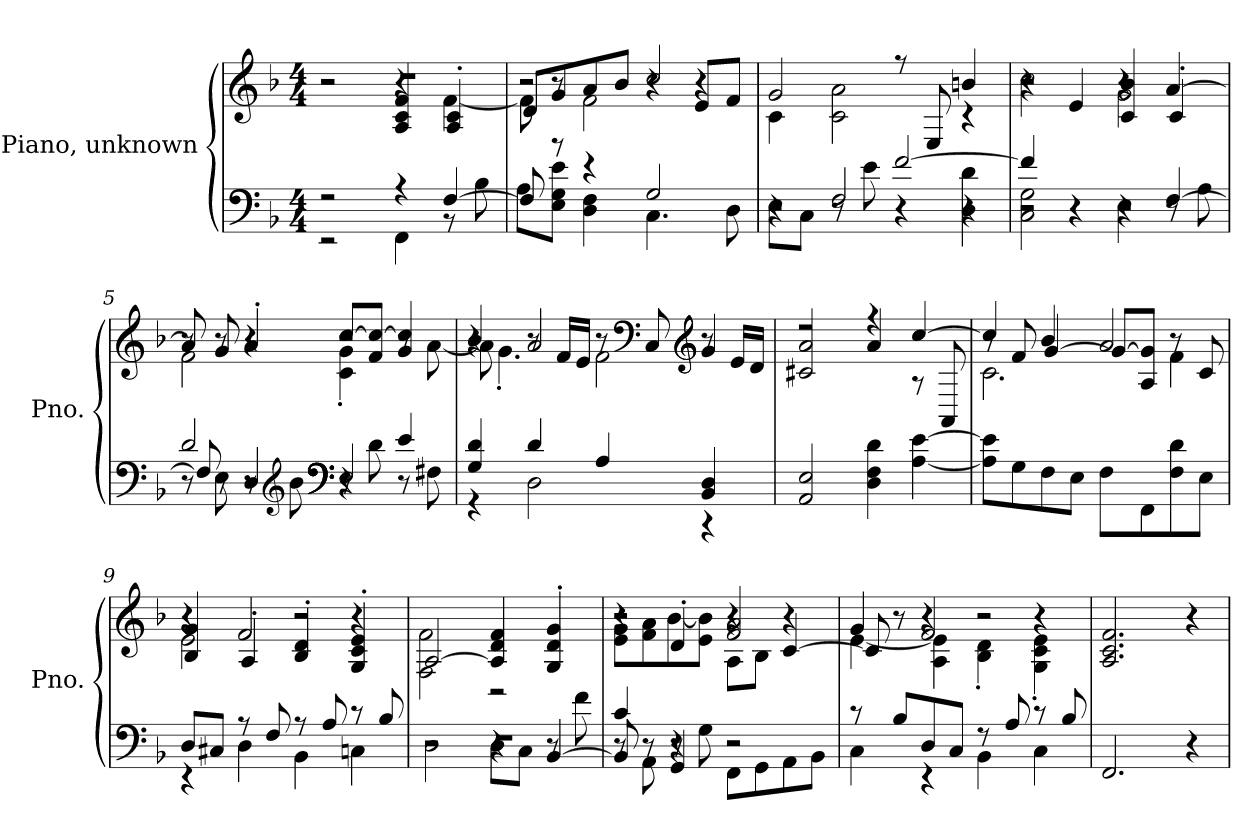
**kern	**kern
*part1	*part1
*staff2	*staff1
*I"Piano, unknown	*
*I'Pno.	*
*clefF4	*clefG2
*k[b-]	*k[b-]
*M4/4	*M4/4
*MM120	*MM120
=1	=1
*^	*^
*	*	*	*^
2r	2r	1r	2r	2r
4r	4FF\	.	4r	4A/ 4c/ 4f/
[4F/	8r	.	[4f\	4A/' 4c/'
.	8B-\	.	.	.
=2	=2	=2	=2	=2
8F/]	8A\L	2r	8f\]	8d/L
8r	8E\ 8G\ 8e\J	.	8r	8g/
4r	4D\ 4F\	.	2f\	8a/
.	.	.	.	8b-/J
2G/	4.C\	2cc/	.	4r
.	.	.	4r	8e/L
.	8D\	.	.	8f/J
*	*	*	*v	*v
=3	=3	=3	=3
*	*^	*	*
2r	8E\L	4r	2g/	4c\
.	8C\J	.	.	.
.	8r	2F/	.	2c\ 2a\
.	8e\	.	.	.
[2f/	4r	.	8r	.
.	.	.	8E/	.
.	4D\ 4d\	4r	4bn/	4r
=4	=4	=4	=4	=4
*	*	*	*	*^
4f/]	2C\ 2G\	2r	2r	2cc\	4r
4r	.	.	.	.	4e/
2r	4E\	4r	4r	2g\	4c/ 4b-/
.	8r	[4F/	[4a/	.	4c'/
.	8A\	.	.	.	.
!!LO:LB:g=z	!!	!!
=5	=5	=5	=5	=5	=5
2d/	8r	8F/]	8a/]	2f\	8r
.	8E\	8r	8r	.	8g/
.	8r	4D/	4r	.	4a'/
*clefG2	*	*	*	*	*
.	8b-\	.	.	.	.
*clefF4	*	*	*	*	*
4r	8r	2E/	2r	4c\' 4g\'	[8cc/L
.	8d\	.	.	.	8f/ 8cc/_J
4e/	8r	.	.	8r	4g/ 4cc/]
.	8F#X\	.	.	[8a\	.
*	*v	*v	*	*	*
=6	=6	=6	=6	=6
4G/ 4d/	4r	4b-/	8a\]	4r
.	.	.	4.g'\	.
4d/	2D\	2a/	.	8r
.	.	.	.	16f/LL
.	.	.	.	16e/JJ
4A/	.	.	2f\	8r
*	*	*clefF4	*	*
.	.	.	.	8C/
*	*	*clefG2	*	*
4BB-/ 4D/	4r	4g/	.	8r
.	.	.	.	16e/LL
.	.	.	.	16d/JJ
*v	*v	*	*	*
*	*	*v	*v
=7	=7	=7
2AA/ 2E/	2r	2c#X/ 2a/
4D\ 4F\ 4d\	4r	4a/
[4A\ [4e\	[4cc/	8r
.	.	8AA/
!!LO:LB:g=z
=8	=8	=8
*	*	*^
8A\] 8e\]L	4cc/]	2.c\	8r
8G\	.	.	8f/
8F\	4b-/	.	[4g/
8E\J	.	.	.
8F\L	2a/	.	8g/L_
8FF\	.	.	8A/ 8g/]J
8F\ 8d\	.	4f\	8r
8E\J	.	.	8c/
=9	=9	=9	=9
*^	*	*	*
8D/L	4r	4r	2e\	4B-/ 4g/
8C#X/J	.	.	.	.
8r	4D\	2f/	.	4A'/
8F/	.	.	.	.
8r	4BB-\	.	2r	4B-/' 4d/'
8A/	.	.	.	.
8r	4Cn\	4r	.	4G/' 4c/' 4e/'
8B-/	.	.	.	.
*	*	*	*v	*v
=10	=10	=10	=10
*	*^	*	*
1r	2D\	2r	[2A/	2F\ 2f\
.	8D\L	4r	4A/] 4d/ 4f/	2r
.	8C\J	.	.	.
.	8r	[4BB-/	4G/' 4d/' 4g/'	.
.	8f\	.	.	.
=11	=11	=11	=11	=11
*	*	*	*	*^
4c/	8r	8BB-/]	4r	8e\ 8g\L	2r
.	8AA\	8r	.	8f\ 8a\	.
4r	8r	4GG/	4d'/	[8b-\	.
.	8G\	.	.	8e\ 8b-\]J	.
2r	8FF\L	2r	2f/ 2a/	8A\L	4r
.	8GG\	.	.	8B-\J	.
.	8AA\	.	.	4r	[4c/
.	8BB-\J	.	.	.	.
*	*v	*v	*	*	*
!!LO:LB:g=z	!!	!!
=12	=12	=12	=12	=12
8r	4C\	4g/	[4e\	8c/]
8B-/L	.	.	.	8r
8D/	4r	2f/	4A\ 4e\]	4r
8C/J	.	.	.	.
8r	4BB-\	.	4B-\' 4d\'	2r
8A/	.	.	.	.
8r	4C\	4r	4G\' 4c\' 4e\'	.
8B-/	.	.	.	.
*v	*v	*	*	*
*	*v	*v	*v
=13	=13
2.FF/	2.A/ 2.c/ 2.f/
4r	4r
=	=
*-	*-
